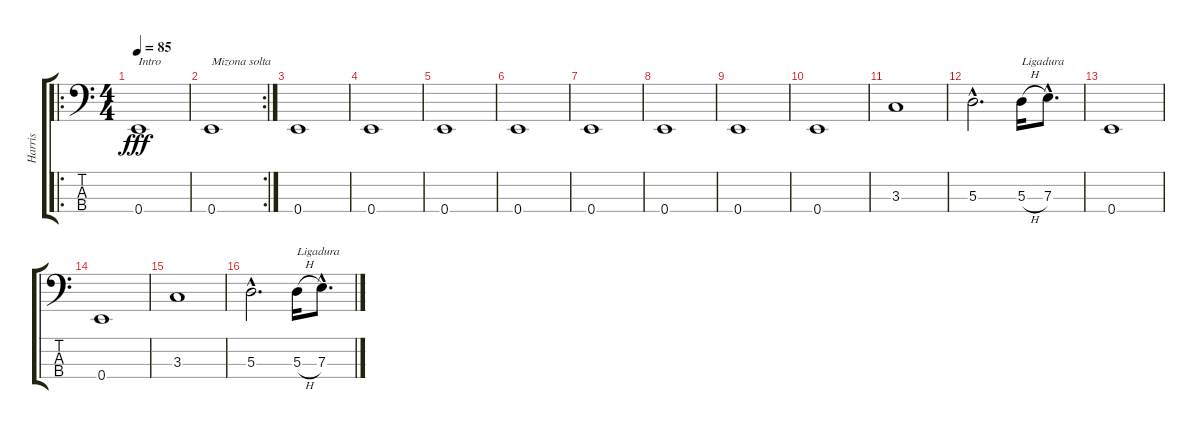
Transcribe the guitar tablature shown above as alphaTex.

\track ("Harris" "Harris") {instrument electricbassfinger}
\staff {score tabs}
\tuning (G2 D2 A1 E1) {hide}
\ro
\ts (4 4)
\tempo 85
\clef f4
\ks c
0.4.1{txt "Intro" dy fff instrument electricbassfinger} |
\rc 2
0.4.1{txt "Mizona solta"} |
0.4.1 |
0.4.1 |
0.4.1 |
0.4.1 |
0.4.1 |
0.4.1 |
0.4.1 |
0.4.1 |
3.3.1 |
5.3{hac}.2{d} 5.3{h}.16{txt "Ligadura"} 7.3{hac}.8{d} |
0.4.1 |
0.4.1 |
3.3.1 |
5.3{hac}.2{d} 5.3{h}.16{txt "Ligadura"} 7.3{hac}.8{d}
